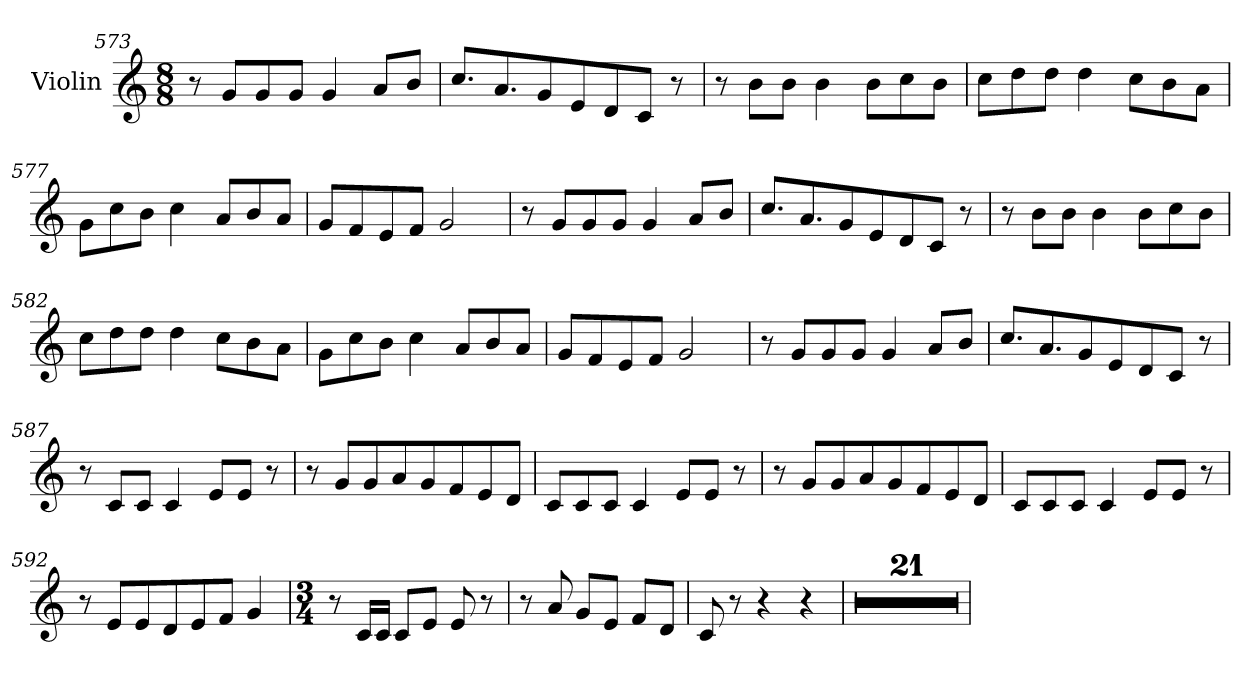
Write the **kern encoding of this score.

**kern
*part1
*staff1
*I"Violin
*clefG2
*k[]
*C:
*M8/8
=573
8r
8g/L
8g/
8g/J
4g/
8a/L
8b/J
!!LO:PB:g=z
=574
8.cc/L
8.a/
8g/
8e/
8d/
8c/J
8r
=575
8r
8b\L
8b\J
4b\
8b\L
8cc\
8b\J
=576
8cc\L
8dd\
8dd\J
4dd\
8cc\L
8b\
8a\J
!!LO:PB:g=z
=577
8g\L
8cc\
8b\J
4cc\
8a/L
8b/
8a/J
!!LO:PB:g=z
=578
8g/L
8f/
8e/
8f/J
2g/
=579
8r
8g/L
8g/
8g/J
4g/
8a/L
8b/J
=580
8.cc/L
8.a/
8g/
8e/
8d/
8c/J
8r
!!LO:PB:g=z
=581
8r
8b\L
8b\J
4b\
8b\L
8cc\
8b\J
!!LO:PB:g=z
=582
8cc\L
8dd\
8dd\J
4dd\
8cc\L
8b\
8a\J
=583
8g\L
8cc\
8b\J
4cc\
8a/L
8b/
8a/J
=584
8g/L
8f/
8e/
8f/J
2g/
=585
8r
8g/L
8g/
8g/J
4g/
8a/L
8b/J
!!LO:PB:g=z
=586
8.cc/L
8.a/
8g/
8e/
8d/
8c/J
8r
!!LO:PB:g=z
=587
8r
8c/L
8c/J
4c/
8e/L
8e/J
8r
=588
8r
8g/L
8g/
8a/
8g/
8f/
8e/
8d/J
=589
8c/L
8c/
8c/J
4c/
8e/L
8e/J
8r
!!LO:PB:g=z
=590
8r
8g/L
8g/
8a/
8g/
8f/
8e/
8d/J
!!LO:PB:g=z
=591
8c/L
8c/
8c/J
4c/
8e/L
8e/J
8r
=592
8r
8e/L
8e/
8d/
8e/
8f/J
4g/
=593
*M3/4
*MM60
8r
16c/LL
16c/JJ
8c/L
8e/J
8e/
8r
!!LO:PB:g=z
=594
8r
8a/
8g/L
8e/J
8f/L
8d/J
!!LO:PB:g=z
=595
8c/
8r
4r
4r
=596
2.r
=597
2.r
=598
2.r
=599
2.r
=600
2.r
=601
2.r
!!LO:PB:g=z
=602
2.r
=603
2.r
!!LO:PB:g=z
=604
2.r
=605
2.r
=606
2.r
=607
2.r
=608
2.r
=609
2.r
!!LO:PB:g=z
=610
2.r
=611
2.r
!!LO:PB:g=z
=612
2.r
=613
2.r
=614
2.r
=615
2.r
=616
2.r
=
*-
